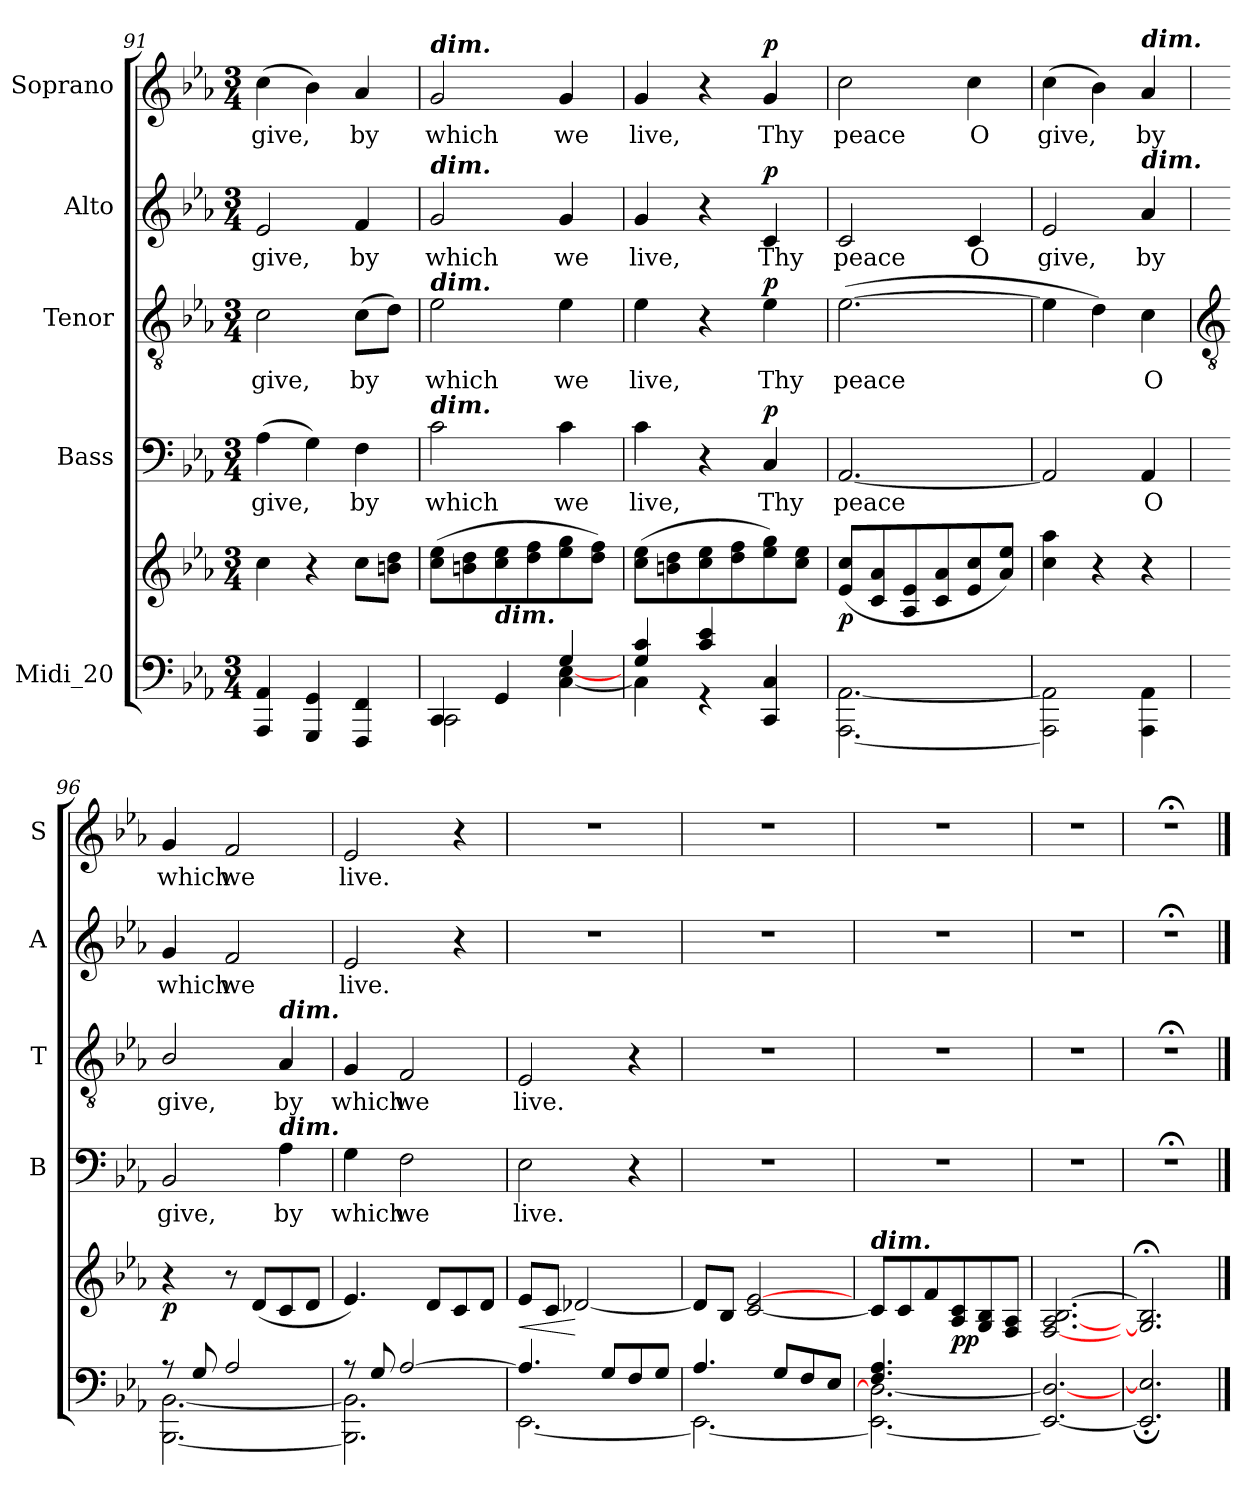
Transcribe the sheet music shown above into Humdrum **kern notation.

**kern	**kern	**dynam	**kern	**text	**dynam	**kern	**text	**dynam	**kern	**text	**dynam	**kern	**text	**dynam
*part5	*part5	*part5	*part4	*part4	*part4	*part3	*part3	*part3	*part2	*part2	*part2	*part1	*part1	*part1
*staff6	*staff5	*staff5/6	*staff4	*staff4	*staff4	*staff3	*staff3	*staff3	*staff2	*staff2	*staff2	*staff1	*staff1	*staff1
*I"Midi_20	*	*	*I"Bass	*	*	*I"Tenor	*	*	*I"Alto	*	*	*I"Soprano	*	*
*	*	*	*I'B	*	*	*I'T	*	*	*I'A	*	*	*I'S	*	*
!!LO:LB:g=z
*clefF4	*clefG2	*	*clefF4	*	*	*clefGv2	*	*	*clefG2	*	*	*clefG2	*	*
*k[b-e-a-]	*k[b-e-a-]	*	*k[b-e-a-]	*	*	*k[b-e-a-]	*	*	*k[b-e-a-]	*	*	*k[b-e-a-]	*	*
*E-:	*E-:	*	*E-:	*	*	*E-:	*	*	*E-:	*	*	*E-:	*	*
*M3/4	*M3/4	*	*M3/4	*	*	*M3/4	*	*	*M3/4	*	*	*M3/4	*	*
=91	=91	=91	=91	=91	=91	=91	=91	=91	=91	=91	=91	=91	=91	=91
!LO:N:vis=1	!	!	!	!LO:LY:b	!	!	!LO:LY:b	!	!	!LO:LY:b	!	!	!LO:LY:b	!
*^	*	*	*	*	*	*	*	*	*	*	*	*	*	*
2.ryy	4AAA-/ 4AA-/	4cc	.	(>4A-	give,	.	2c	give,	.	2e-	give,	.	(>4cc	give,	.
.	4GGG/ 4GG/	4r	.	4G)	.	.	.	.	.	.	.	.	4b-\)	.	.
!	!	!	!	!	!LO:LY:b	!	!	!LO:LY:b	!	!	!LO:LY:b	!	!	!LO:LY:b	!
.	4FFF/ 4FF/	8ccL	.	4F	by	.	(>8cL	by	.	4f	by	.	4a-	by	.
.	.	8bn 8ddJ	.	.	.	.	8dJ)	.	.	.	.	.	.	.	.
=92	=92	=92	=92	=92	=92	=92	=92	=92	=92	=92	=92	=92	=92	=92	=92
!	!	!	!	!	!	!	!	!	!	!	!	!	!LO:TX:a:Bi:t=dim.	!	!
!	!	!	!	!	!	!	!	!	!	!LO:TX:a:Bi:t=dim.	!	!	!	!	!
!	!	!	!	!	!	!	!LO:TX:a:Bi:t=dim.	!	!	!	!	!	!	!	!
!	!	!	!	!LO:TX:a:Bi:t=dim.	!	!	!	!	!	!	!	!	!	!	!
!	!	!	!	!	!LO:LY:b	!	!	!LO:LY:b	!	!	!LO:LY:b	!	!	!LO:LY:b	!
4CC/	2CC\	(>8cc 8ee-L	.	2c	which	.	2e-	which	.	2g	which	.	2g	which	.
.	.	8bn 8dd	.	.	.	.	.	.	.	.	.	.	.	.	.
!	!	!LO:TX:b:Bi:t=dim.	!	!	!	!	!	!	!	!	!	!	!	!	!
4GG/	.	8cc 8ee-	.	.	.	.	.	.	.	.	.	.	.	.	.
.	.	8dd 8ff	.	.	.	.	.	.	.	.	.	.	.	.	.
!	!	!	!	!	!LO:LY:b	!	!	!LO:LY:b	!	!	!LO:LY:b	!	!	!LO:LY:b	!
4G/	[4C [4E-	8ee- 8gg	.	4c	we	.	4e-	we	.	4g	we	.	4g	we	.
.	.	8dd 8ffJ)	.	.	.	.	.	.	.	.	.	.	.	.	.
=93	=93	=93	=93	=93	=93	=93	=93	=93	=93	=93	=93	=93	=93	=93	=93
!	!	!	!	!	!LO:LY:b	!	!	!LO:LY:b	!	!	!LO:LY:b	!	!	!LO:LY:b	!
4G/ 4c/	4C\]	(>8cc 8ee-L	.	4c	live,	.	4e-	live,	.	4g	live,	.	4g	live,	.
.	.	8bn 8dd	.	.	.	.	.	.	.	.	.	.	.	.	.
4c/ 4e-/	4r	8cc 8ee-	.	4r	.	.	4r	.	.	4r	.	.	4r	.	.
.	.	8dd 8ff	.	.	.	.	.	.	.	.	.	.	.	.	.
!	!	!	!	!	!LO:LY:b	!LO:DY:b	!	!LO:LY:b	!LO:DY:b	!	!LO:LY:b	!LO:DY:b	!	!LO:LY:b	!LO:DY:b
4ryy	4CC 4C	8ee- 8gg)	.	4C	Thy	p	4e-	Thy	p	4c	Thy	p	4g	Thy	p
.	.	8cc 8ee-J	.	.	.	.	.	.	.	.	.	.	.	.	.
=94	=94	=94	=94	=94	=94	=94	=94	=94	=94	=94	=94	=94	=94	=94	=94
!LO:N:vis=1	!	!	!LO:DY:b	!	!LO:LY:b	!	!	!LO:LY:b	!	!	!LO:LY:b	!	!	!LO:LY:b	!
2.ryy	[2.AAA- [2.AA-	(<8e- 8ccL	p	[2.AA-	peace	.	(>[2.e-	peace	.	2c	peace	.	2cc	peace	.
.	.	8c 8a-	.	.	.	.	.	.	.	.	.	.	.	.	.
.	.	8A- 8e-	.	.	.	.	.	.	.	.	.	.	.	.	.
.	.	8c 8a-	.	.	.	.	.	.	.	.	.	.	.	.	.
!	!	!	!	!	!	!	!	!	!	!	!LO:LY:b	!	!	!LO:LY:b	!
.	.	8e- 8cc	.	.	.	.	.	.	.	4c	O	.	4cc	O	.
.	.	8a- 8ee-J)	.	.	.	.	.	.	.	.	.	.	.	.	.
=95	=95	=95	=95	=95	=95	=95	=95	=95	=95	=95	=95	=95	=95	=95	=95
!LO:N:vis=1	!	!	!	!	!	!	!	!	!	!	!LO:LY:b	!	!	!LO:LY:b	!
2.ryy	2AAA-] 2AA-]	4cc 4aa-	.	2AA-]	.	.	4e-]	.	.	2e-	give,	.	(>4cc	give,	.
.	.	4r	.	.	.	.	4d)	.	.	.	.	.	4b-\)	.	.
!	!	!	!	!	!	!	!	!	!	!	!	!	!LO:TX:a:Bi:t=dim.	!	!
!	!	!	!	!	!	!	!	!	!	!LO:TX:a:Bi:t=dim.	!	!	!	!	!
!	!	!	!	!	!LO:LY:b	!	!	!LO:LY:b	!	!	!LO:LY:b	!	!	!LO:LY:b	!
.	4AAA- 4AA-	4r	.	4AA-	O	.	4c	O	.	4a-	by	.	4a-	by	.
!!LO:LB:g=z
=96	=96	=96	=96	=96	=96	=96	=96	=96	=96	=96	=96	=96	=96	=96	=96
*	*	*	*	*	*	*	*clefGv2	*	*	*	*	*	*	*	*
!	!	!	!LO:DY:b	!	!LO:LY:b	!	!	!LO:LY:b	!	!	!LO:LY:b	!	!	!LO:LY:b	!
8r	[2.BBB-\ [2.BB-\	4r	p	2BB-	give,	.	2B-/	give,	.	4g	which	.	4g	which	.
8G/	.	.	.	.	.	.	.	.	.	.	.	.	.	.	.
!	!	!	!	!	!	!	!	!	!	!	!LO:LY:b	!	!	!LO:LY:b	!
2A-/	.	8r	.	.	.	.	.	.	.	2f	we	.	2f	we	.
.	.	(<8dL	.	.	.	.	.	.	.	.	.	.	.	.	.
!	!	!	!	!	!	!	!LO:TX:a:Bi:t=dim.	!	!	!	!	!	!	!	!
!	!	!	!	!LO:TX:a:Bi:t=dim.	!	!	!	!	!	!	!	!	!	!	!
!	!	!	!	!	!LO:LY:b	!	!	!LO:LY:b	!	!	!	!	!	!	!
.	.	8c	.	4A-	by	.	4A-	by	.	.	.	.	.	.	.
.	.	8dJ	.	.	.	.	.	.	.	.	.	.	.	.	.
=97	=97	=97	=97	=97	=97	=97	=97	=97	=97	=97	=97	=97	=97	=97	=97
!	!	!	!	!	!LO:LY:b	!	!	!LO:LY:b	!	!	!LO:LY:b	!	!	!LO:LY:b	!
8r	2.BBB-\] 2.BB-\]	4.e-)	.	4G	which	.	4G	which	.	2e-	live.	.	2e-	live.	.
8G/	.	.	.	.	.	.	.	.	.	.	.	.	.	.	.
!	!	!	!	!	!LO:LY:b	!	!	!LO:LY:b	!	!	!	!	!	!	!
[2A-/	.	.	.	2F	we	.	2F	we	.	.	.	.	.	.	.
.	.	8dL	.	.	.	.	.	.	.	.	.	.	.	.	.
.	.	8c	.	.	.	.	.	.	.	4r	.	.	4r	.	.
.	.	8dJ	.	.	.	.	.	.	.	.	.	.	.	.	.
=98	=98	=98	=98	=98	=98	=98	=98	=98	=98	=98	=98	=98	=98	=98	=98
!	!	!	!LO:HP:b	!	!LO:LY:b	!	!	!LO:LY:b	!	!LO:N:vis=1	!	!	!LO:N:vis=1	!	!
4.A-/]	[2.EE-\	8e-L	<	2E-	live.	.	2E-	live.	.	2.r	.	.	2.r	.	.
.	.	8cJ	.	.	.	.	.	.	.	.	.	.	.	.	.
.	.	[2d-X	[	.	.	.	.	.	.	.	.	.	.	.	.
8G/L	.	.	.	.	.	.	.	.	.	.	.	.	.	.	.
8F/	.	.	.	4r	.	.	4r	.	.	.	.	.	.	.	.
8G/J	.	.	.	.	.	.	.	.	.	.	.	.	.	.	.
=99	=99	=99	=99	=99	=99	=99	=99	=99	=99	=99	=99	=99	=99	=99	=99
!	!	!	!	!LO:N:vis=1	!	!	!LO:N:vis=1	!	!	!LO:N:vis=1	!	!	!LO:N:vis=1	!	!
4.A-/	2.EE-\_	8d-L]	.	2.r	.	.	2.r	.	.	2.r	.	.	2.r	.	.
.	.	8B-J	.	.	.	.	.	.	.	.	.	.	.	.	.
.	.	[2c [2e-	.	.	.	.	.	.	.	.	.	.	.	.	.
8G/L	.	.	.	.	.	.	.	.	.	.	.	.	.	.	.
8F/	.	.	.	.	.	.	.	.	.	.	.	.	.	.	.
8E-/J	.	.	.	.	.	.	.	.	.	.	.	.	.	.	.
=100	=100	=100	=100	=100	=100	=100	=100	=100	=100	=100	=100	=100	=100	=100	=100
!	!	!LO:TX:a:Bi:t=dim.	!	!	!	!	!	!	!	!	!	!	!	!	!
!	!	!	!	!LO:N:vis=1	!	!	!LO:N:vis=1	!	!	!LO:N:vis=1	!	!	!LO:N:vis=1	!	!
4.F/ 4.A-/	2.EE-\_ 2.D\_	8cL]	.	2.r	.	.	2.r	.	.	2.r	.	.	2.r	.	.
.	.	8c	.	.	.	.	.	.	.	.	.	.	.	.	.
.	.	8f	.	.	.	.	.	.	.	.	.	.	.	.	.
!	!	!	!LO:DY:b	!	!	!	!	!	!	!	!	!	!	!	!
4.ryy	.	8A- 8c	pp	.	.	.	.	.	.	.	.	.	.	.	.
.	.	8G 8B-	.	.	.	.	.	.	.	.	.	.	.	.	.
.	.	8F 8A-J	.	.	.	.	.	.	.	.	.	.	.	.	.
=101	=101	=101	=101	=101	=101	=101	=101	=101	=101	=101	=101	=101	=101	=101	=101
!	!	!	!	!LO:N:vis=1	!	!	!LO:N:vis=1	!	!	!LO:N:vis=1	!	!	!LO:N:vis=1	!	!
2.ryy	2.EE-/_ 2.D/_	[2.F [2.A- [2.B-	.	2.r	.	.	2.r	.	.	2.r	.	.	2.r	.	.
=102	=102	=102	=102	=102	=102	=102	=102	=102	=102	=102	=102	=102	=102	=102	=102
!	!	!	!	!LO:N:vis=1	!	!	!LO:N:vis=1	!	!	!LO:N:vis=1	!	!	!LO:N:vis=1	!	!
2.ryy	2.EE-/]; 2.E-/];	2.G];< 2.B-];<	.	2.r;<	.	.	2.r;<	.	.	2.r;<	.	.	2.r;<	.	.
*v	*v	*	*	*	*	*	*	*	*	*	*	*	*	*	*
==	==	==	==	==	==	==	==	==	==	==	==	==	==	==
*-	*-	*-	*-	*-	*-	*-	*-	*-	*-	*-	*-	*-	*-	*-
